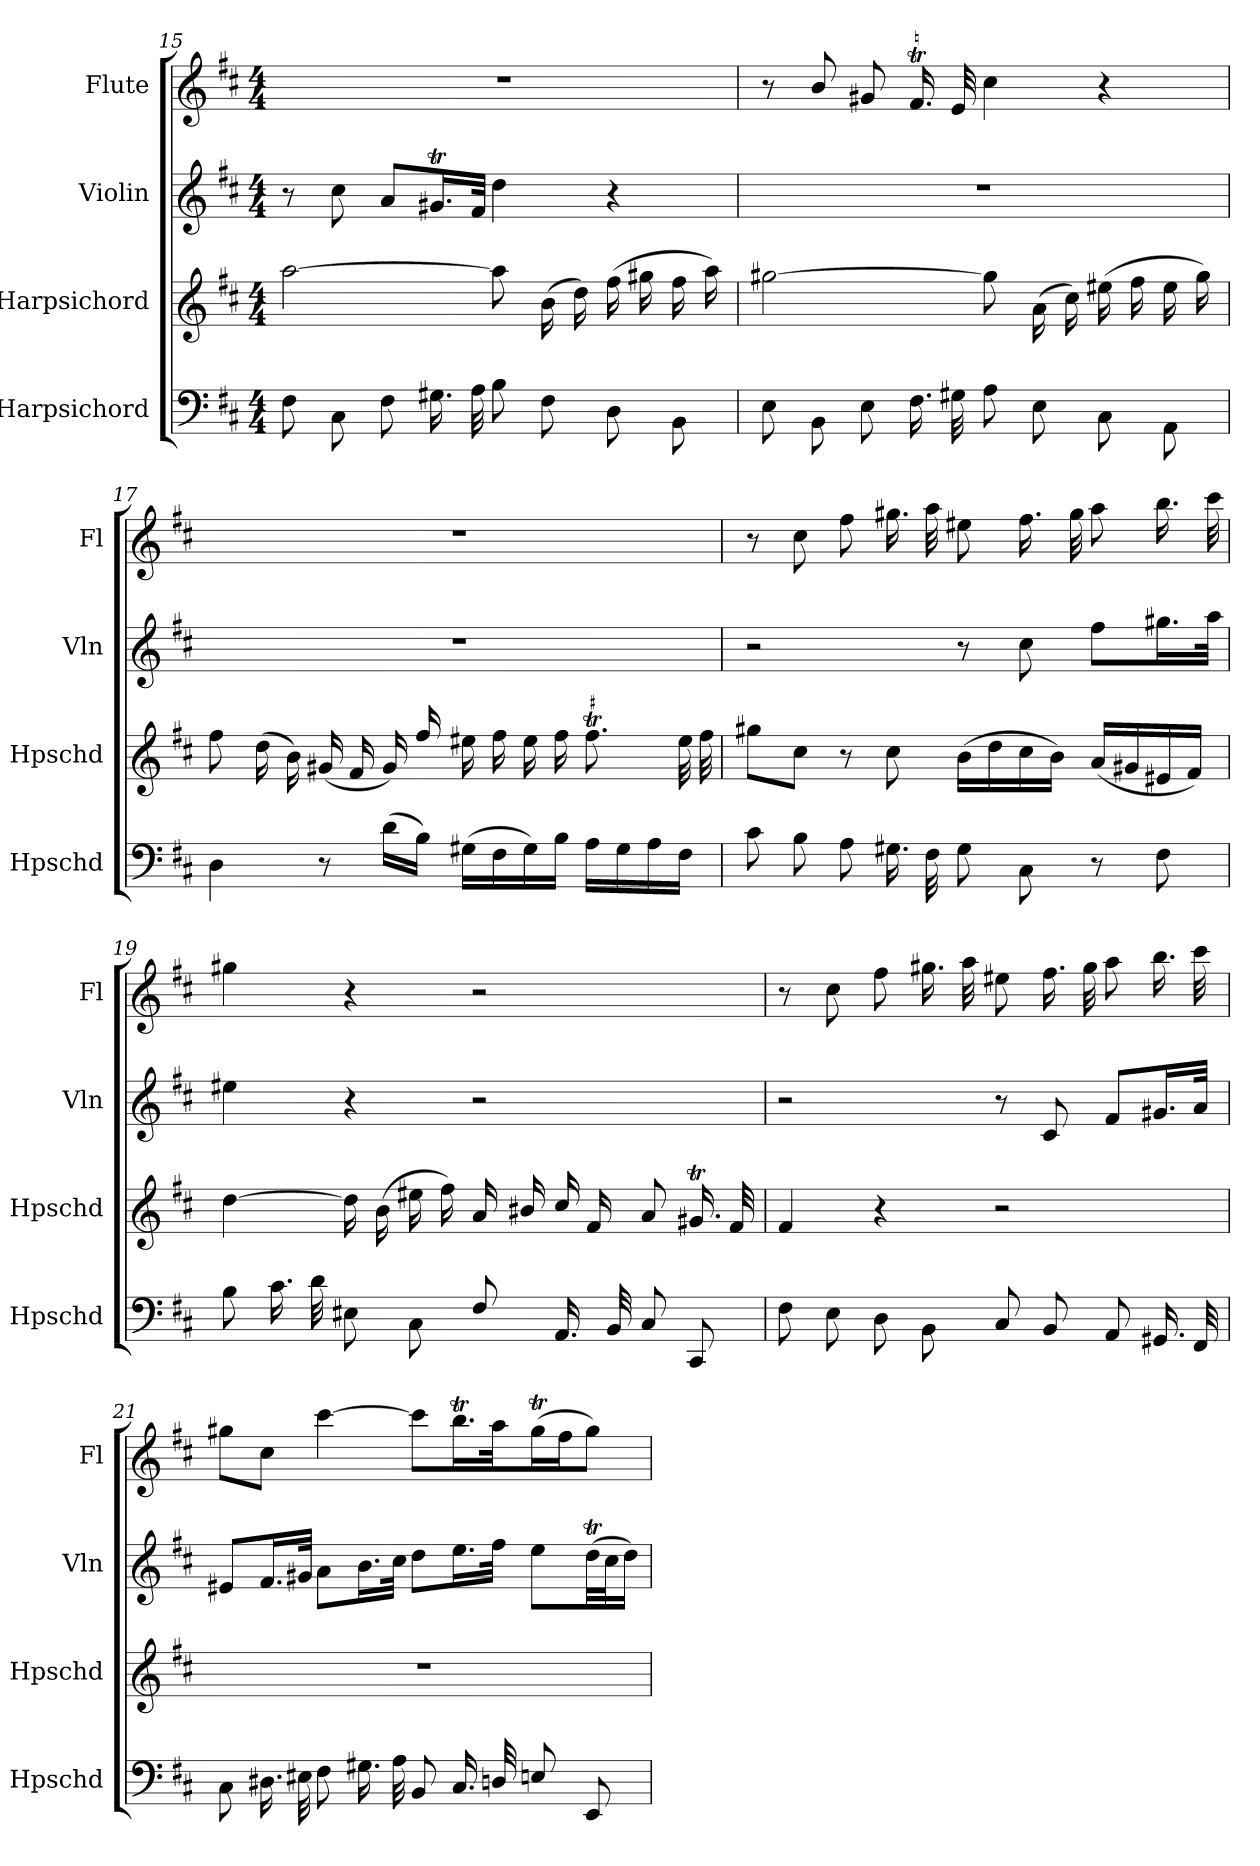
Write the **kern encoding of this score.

**kern	**kern	**kern	**kern
*part4	*part3	*part2	*part1
*staff4	*staff3	*staff2	*staff1
*I"Harpsichord	*I"Harpsichord	*I"Violin	*I"Flute
*I'Hpschd	*I'Hpschd	*I'Vln	*I'Fl
*clefF4	*clefG2	*clefG2	*clefG2
*k[f#c#]	*k[f#c#]	*k[f#c#]	*k[f#c#]
*b:	*b:	*b:	*b:
*M4/4	*M4/4	*M4/4	*M4/4
=15	=15	=15	=15
8F#\	[2aa\	8r	1r
8C#\	.	8cc#\	.
8F#\	.	8a/L	.
16.G#X\	.	16.g#Xt/L	.
32A\	.	32f#/JJk	.
8B\	8aa\]	4dd\	.
8F#\	(16b\	.	.
.	16dd\)	.	.
8D\	(16ff#\	4r	.
.	16gg#X\	.	.
8BB\	16ff#\	.	.
.	16aa\)	.	.
=16	=16	=16	=16
8E\	[2gg#X\	1r	8r
8BB\	.	.	8b/
8E\	.	.	8g#X/
16.F#\	.	.	16.f#t/
32G#X\	.	.	32e/
8A\	8gg#\]	.	4cc#\
8E\	(16a\	.	.
.	16cc#\)	.	.
8C#\	(16ee#X\	.	4r
.	16ff#\	.	.
8AA\	16ee#\	.	.
.	16gg#\)	.	.
=17	=17	=17	=17
4D\	8ff#\	1r	1r
.	(16dd\	.	.
.	16b\)	.	.
8r	(16g#X/	.	.
.	16f#/	.	.
(16d\LL	16g#/)	.	.
16B\JJ)	16ff#/	.	.
(16G#X\LL	16ee#X\	.	.
16F#\	16ff#\	.	.
16G#\)	16ee#\	.	.
16B\JJ	16ff#\	.	.
!	!LO:TR:acc=#	!	!
16A\LL	8.ff#T\	.	.
16G#\	.	.	.
16A\	.	.	.
16F#\JJ	32ee#\	.	.
.	32ff#\	.	.
=18	=18	=18	=18
8c#\	8gg#X\L	2r	8r
8B\	8cc#\J	.	8cc#\
8A\	8r	.	8ff#\
16.G#X\	8cc#\	.	16.gg#X\
32F#\	.	.	32aa\
8G#\	(16b\LL	8r	8ee#X\
.	16dd\	.	.
8C#\	16cc#\	8cc#\	16.ff#\
.	16b\JJ)	.	.
.	.	.	32gg#\
8r	(16a/LL	8ff#\L	8aa\
.	16g#X/	.	.
8F#\	16e#X/	16.gg#X\L	16.bb\
.	16f#/JJ)	.	.
.	.	32aa\JJk	32ccc#\
=19	=19	=19	=19
8B\	[4dd\	4ee#X\	4gg#X\
16.c#\	.	.	.
32d\	.	.	.
8E#X\	16dd\]	4r	4r
.	(16b\	.	.
8C#\	16ee#X\	.	.
.	16ff#\)	.	.
8F#/	16a/	2r	2r
.	16b#X/	.	.
16.AA/	16cc#/	.	.
.	16f#/	.	.
32BB/	.	.	.
8C#/	8a/	.	.
8CC#/	16.g#Xt/	.	.
.	32f#/	.	.
=20	=20	=20	=20
8F#\	4f#/	2r	8r
8E\	.	.	8cc#\
8D\	4r	.	8ff#\
8BB\	.	.	16.gg#X\
.	.	.	32aa\
8C#/	2r	8r	8ee#X\
8BB/	.	8c#/	16.ff#\
.	.	.	32gg#\
8AA/	.	8f#/L	8aa\
16.GG#X/	.	16.g#X/L	16.bb\
32FF#/	.	32a/JJk	32ccc#\
=21	=21	=21	=21
8C#\	1r	8e#X/L	8gg#X\L
16.D#X\	.	16.f#/L	8cc#\J
32E#X\	.	32g#X/JJk	.
8F#\	.	8a\L	[4ccc#\
16.G#X\	.	16.b\L	.
32A\	.	32cc#\JJk	.
8BB/	.	8dd\L	8ccc#\L]
16.C#/	.	16.ee\L	16.bbT\L
32Dn/	.	32ff#\JJk	32aa\Jk
8En/	.	8ee\L	(16gg#t\L
.	.	.	16ff#\J
8EE/	.	(32ddT\LL	8gg#\J)
.	.	32cc#\J	.
.	.	16dd\JJ)	.
=	=	=	=
*-	*-	*-	*-
